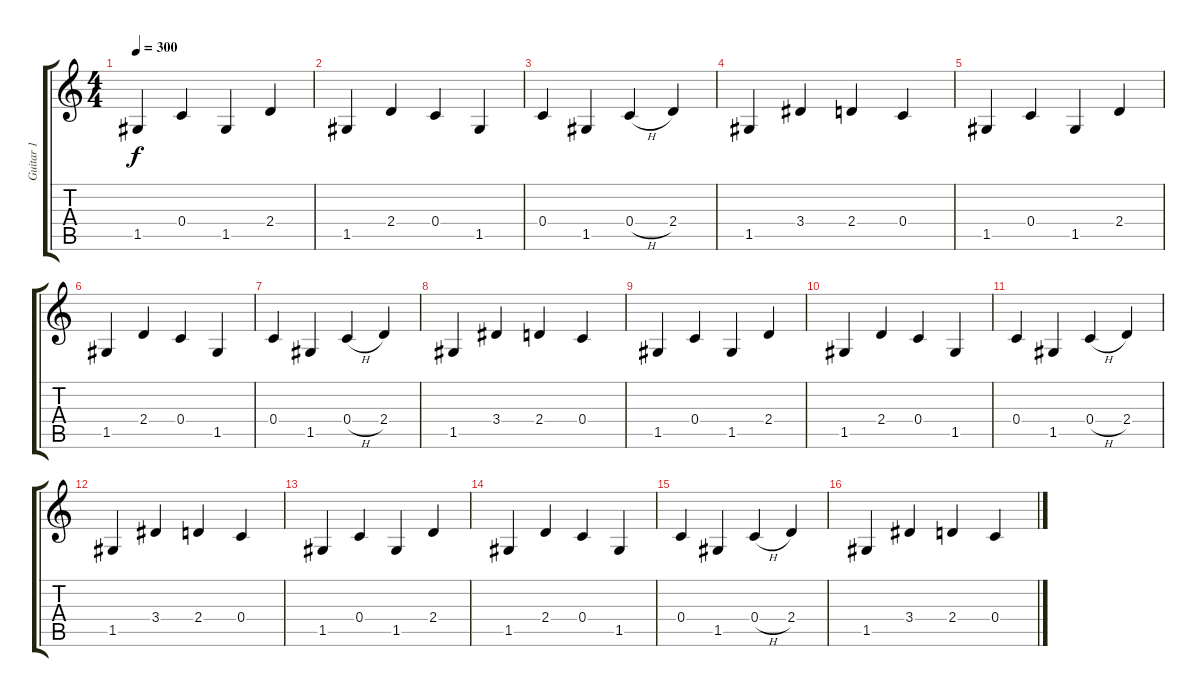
\track ("Guitar 1" "Guitar 1") {instrument distortionguitar}
\staff {score tabs}
\tuning (D4 A3 F3 C3 G2 D2) {hide}
\ts (4 4)
\tempo 300
\clef g2
\ks c
1.5.4{dy f instrument distortionguitar} 0.4.4 1.5.4 2.4.4 |
1.5.4 2.4.4 0.4.4 1.5.4 |
0.4.4 1.5.4 0.4{h}.4 2.4.4 |
1.5.4 3.4.4 2.4.4 0.4.4 |
1.5.4 0.4.4 1.5.4 2.4.4 |
1.5.4 2.4.4 0.4.4 1.5.4 |
0.4.4 1.5.4 0.4{h}.4 2.4.4 |
1.5.4 3.4.4 2.4.4 0.4.4 |
1.5.4 0.4.4 1.5.4 2.4.4 |
1.5.4 2.4.4 0.4.4 1.5.4 |
0.4.4 1.5.4 0.4{h}.4 2.4.4 |
1.5.4 3.4.4 2.4.4 0.4.4 |
1.5.4 0.4.4 1.5.4 2.4.4 |
1.5.4 2.4.4 0.4.4 1.5.4 |
0.4.4 1.5.4 0.4{h}.4 2.4.4 |
1.5.4 3.4.4 2.4.4 0.4.4
